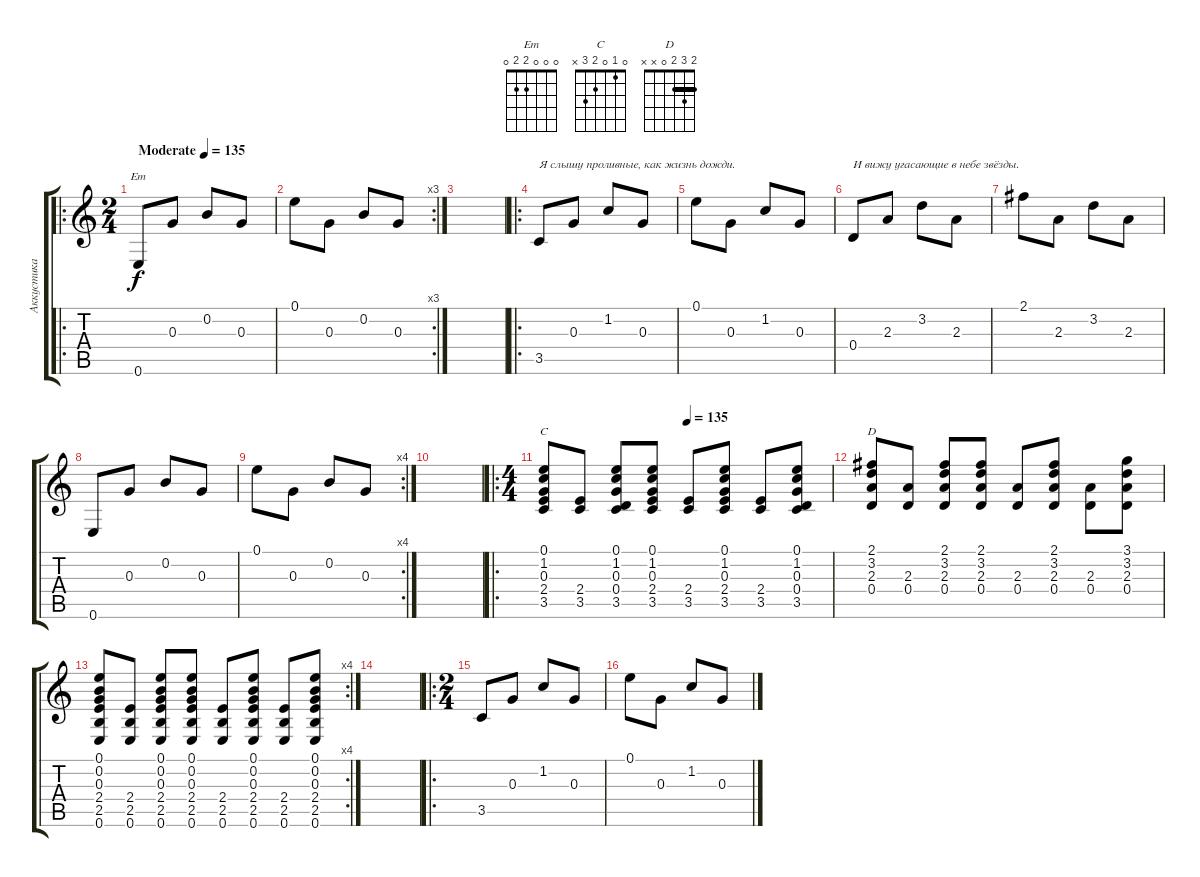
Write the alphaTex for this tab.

\track ("Аккустика" "Аккустика") {instrument acousticguitarsteel}
\staff {score tabs}
\tuning (E4 B3 G3 D3 A2 E2) {hide}
\chord ("Em" 0 0 0 2 2 0)
\chord ("C" 0 1 0 2 3 x)
\chord ("D" 2 3 2 0 x x) {barre 2}
\ro
\ts (2 4)
\tempo (135 "Moderate")
\clef g2
\ks c
0.6.8{ch "Em" dy f instrument acousticguitarsteel} 0.3.8 0.2.8 0.3.8 |
\rc 3
0.1.8 0.3.8 0.2.8 0.3.8 |
|
\ro
3.5.8{txt "Я слышу проливные, как жизнь дожди."} 0.3.8 1.2.8 0.3.8 |
0.1.8 0.3.8 1.2.8 0.3.8 |
0.4.8{txt "И вижу угасающие в небе звёзды."} 2.3.8 3.2.8 2.3.8 |
2.1.8 2.3.8 3.2.8 2.3.8 |
0.6.8 0.3.8 0.2.8 0.3.8 |
\rc 4
0.1.8 0.3.8 0.2.8 0.3.8 |
|
\ro
\ts (4 4)
\tempo (135 0.5)
(0.1 1.2 0.3 2.4 3.5).8{ch "C"} (2.4 3.5).8 (0.1 1.2 0.3 0.4 3.5).8 (0.1 1.2 0.3 2.4 3.5).8 (2.4 3.5).8 (0.1 1.2 0.3 2.4 3.5).8 (2.4 3.5).8 (0.1 1.2 0.3 0.4 3.5).8 |
(2.1 3.2 2.3 0.4).8{ch "D"} (2.3 0.4).8 (2.1 3.2 2.3 0.4).8 (2.1 3.2 2.3 0.4).8 (2.3 0.4).8 (2.1 3.2 2.3 0.4).8 (2.3 0.4).8 (3.1 3.2 2.3 0.4).8 |
\rc 4
(0.1 0.2 0.3 2.4 2.5 0.6).8 (2.4 2.5 0.6).8 (0.1 0.2 0.3 2.4 2.5 0.6).8 (0.1 0.2 0.3 2.4 2.5 0.6).8 (2.4 2.5 0.6).8 (0.1 0.2 0.3 2.4 2.5 0.6).8 (2.4 2.5 0.6).8 (0.1 0.2 0.3 2.4 2.5 0.6).8 |
|
\ro
\ts (2 4)
3.5.8 0.3.8 1.2.8 0.3.8 |
0.1.8 0.3.8 1.2.8 0.3.8
